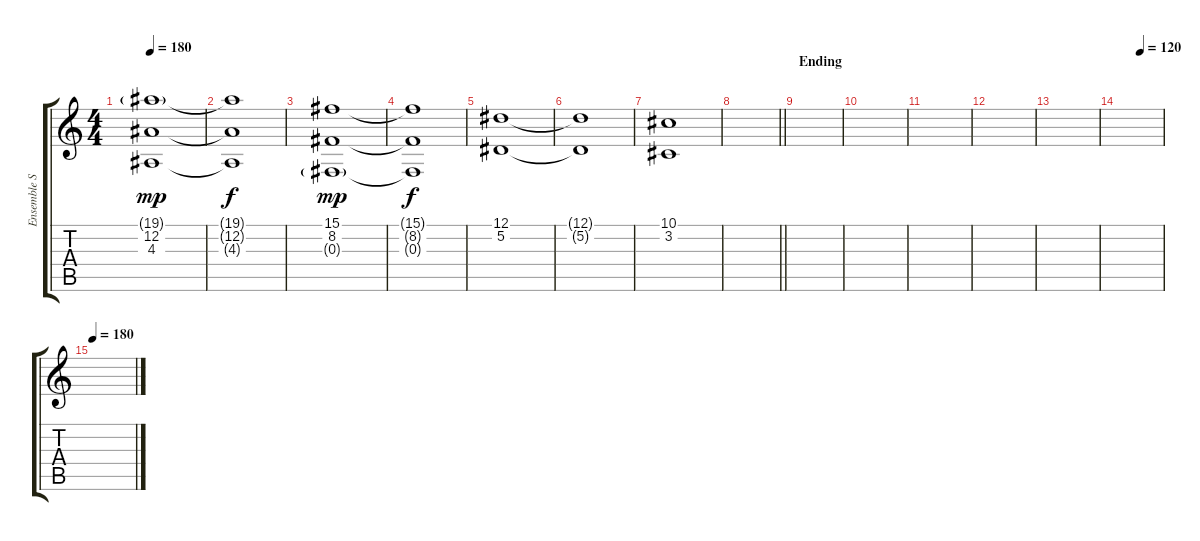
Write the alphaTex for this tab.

\track ("Ensemble Strings" "Ensemble S") {instrument stringensemble1}
\staff {score tabs}
\tuning (Eb4 Bb3 Gb3 Db3 Ab2 Db2) {hide}
\ts (4 4)
\tempo 180
\clef g2
\ks c
(19.1{g} 12.2 4.3).1{dy mp} |
(19.1{t} 12.2{t} 4.3{t}).1{dy f} |
(15.1 8.2 0.3{g}).1{dy mp} |
(15.1{t} 8.2{t} 0.3{t}).1{dy f} |
(12.1 5.2).1 |
(12.1{t} 5.2{t}).1 |
(10.1 3.2).1 |
\barLineRight lightlight
|
\section ("" "Ending")
|
|
|
|
|
\tempo (120 0.5)
|
\tempo 180
